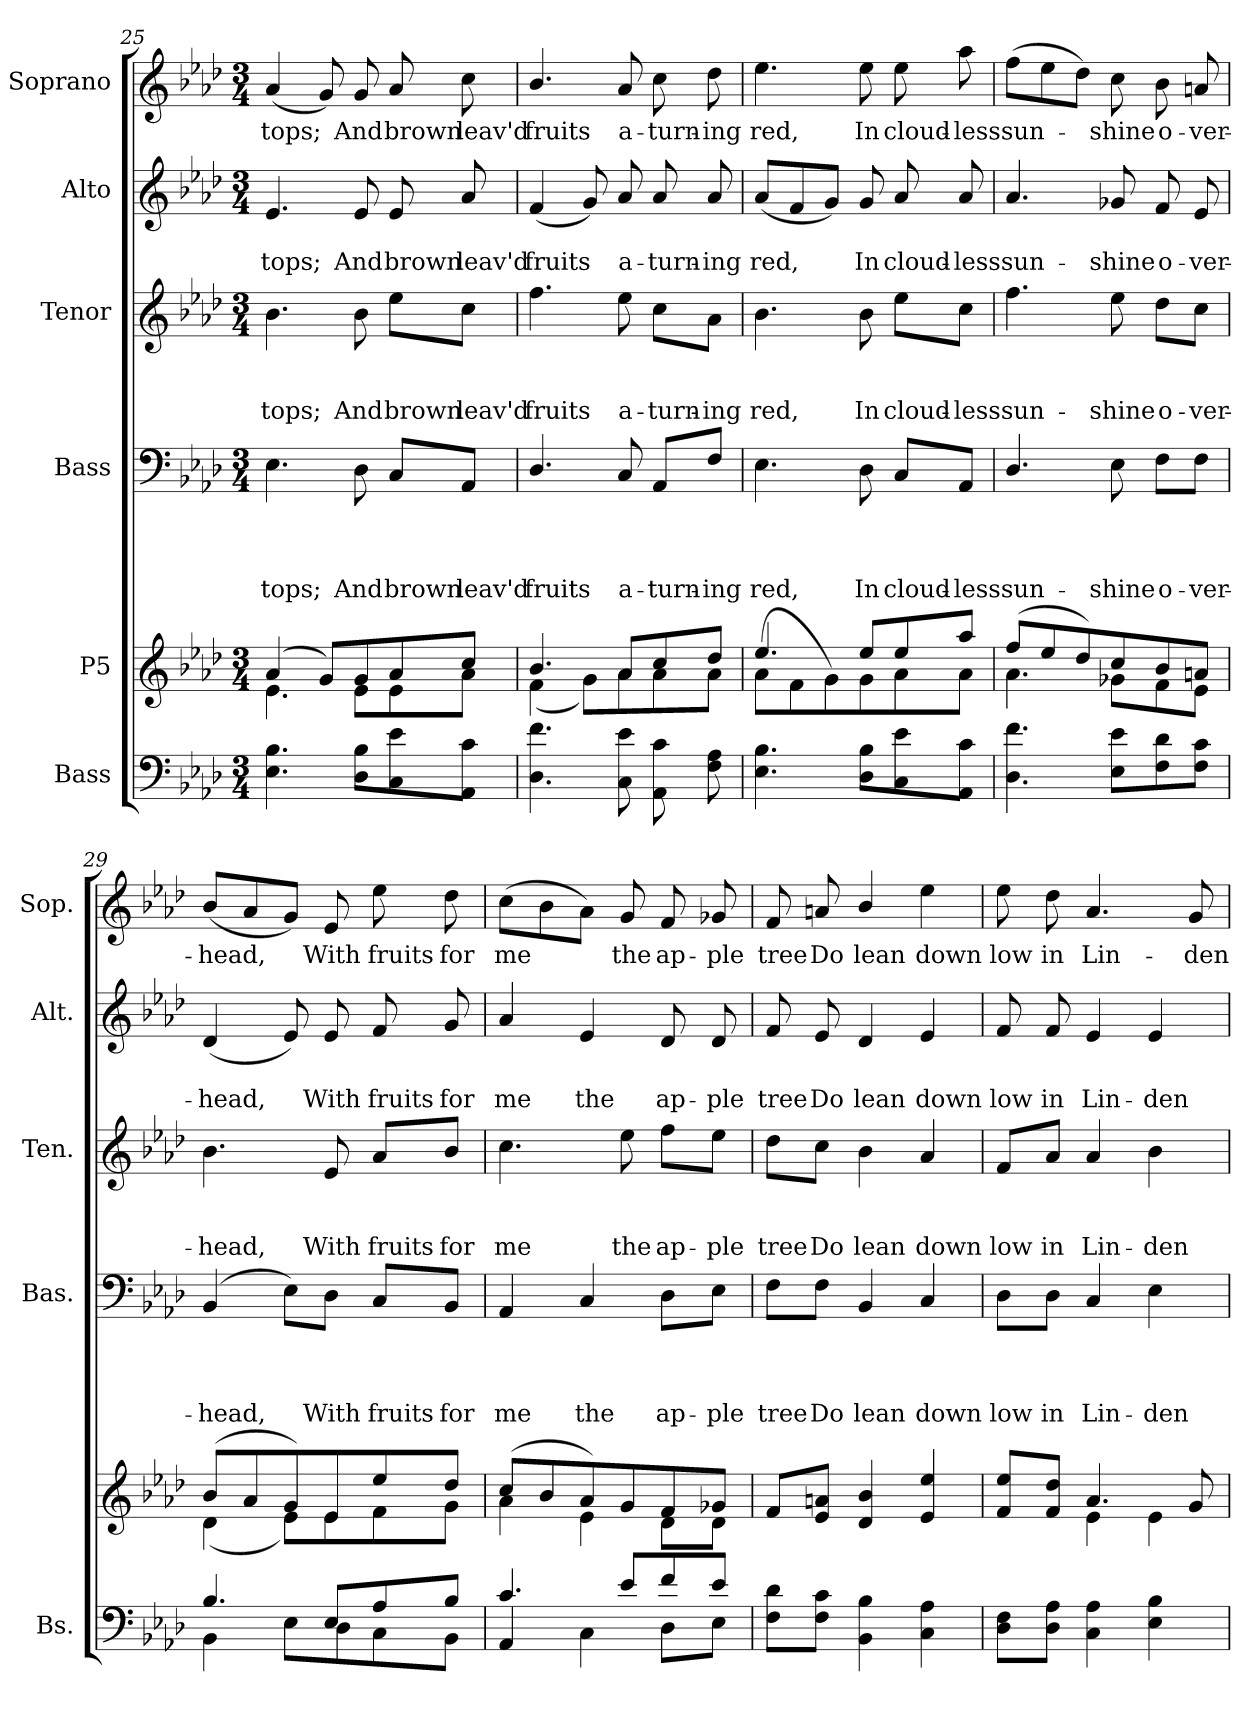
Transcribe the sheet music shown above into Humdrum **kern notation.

**kern	**kern	**kern	**text	**text	**text	**text	**kern	**text	**text	**text	**kern	**text	**text	**kern	**text
*part6	*part5	*part4	*part4	*part4	*part4	*part4	*part3	*part3	*part3	*part3	*part2	*part2	*part2	*part1	*part1
*staff6	*staff5	*staff4	*staff4	*staff4	*staff4	*staff4	*staff3	*staff3	*staff3	*staff3	*staff2	*staff2	*staff2	*staff1	*staff1
*I"Bass	*I"P5	*I"Bass	*	*	*	*	*I"Tenor	*	*	*	*I"Alto	*	*	*I"Soprano	*
*I'Bs.	*	*I'Bas.	*	*	*	*	*I'Ten.	*	*	*	*I'Alt.	*	*	*I'Sop.	*
!!LO:PB:g=z
*clefF4	*clefG2	*clefF4	*	*	*	*	*clefG2	*	*	*	*clefG2	*	*	*clefG2	*
*	*	*	*	*	*	*	*ITrd7c12	*	*	*	*	*	*	*	*
*k[b-e-a-d-]	*k[b-e-a-d-]	*k[b-e-a-d-]	*	*	*	*	*k[b-e-a-d-]	*	*	*	*k[b-e-a-d-]	*	*	*k[b-e-a-d-]	*
*A-:	*A-:	*A-:	*	*	*	*	*A-:	*	*	*	*A-:	*	*	*A-:	*
*M3/4	*M3/4	*M3/4	*	*	*	*	*M3/4	*	*	*	*M3/4	*	*	*M3/4	*
=25	=25	=25	=25	=25	=25	=25	=25	=25	=25	=25	=25	=25	=25	=25	=25
*^	*^	*	*	*	*	*	*	*	*	*	*	*	*	*	*
!	!	!	!	!	!	!	!	!LO:LY:b	!	!	!	!LO:LY:b	!	!	!LO:LY:b	!	!LO:LY:b
4.E-\ 4.B-\	2.ryy	(>4a-/	4.e-\	4.E-\	.	.	.	tops;	4.B-\	.	.	tops;	4.e-/	.	tops;	(<4a-/	tops;
.	.	8g/L)	.	.	.	.	.	.	.	.	.	.	.	.	.	8g/)	.
!	!	!	!	!	!	!	!	!LO:LY:b	!	!	!	!LO:LY:b	!	!	!LO:LY:b	!	!LO:LY:b
8D-\ 8B-\L	.	8g/	8e-\L	8D-\	.	.	.	And	8B-\	.	.	And	8e-/	.	And	8g/	And
!	!	!	!	!	!	!	!	!LO:LY:b	!	!	!	!LO:LY:b	!	!	!LO:LY:b	!	!LO:LY:b
8C\ 8e-\	.	8a-/	8e-\	8C/L	.	.	.	brown	8e-\L	.	.	brown	8e-/	.	brown	8a-/	brown
!	!	!	!	!	!	!	!	!LO:LY:b	!	!	!	!LO:LY:b	!	!	!LO:LY:b	!	!LO:LY:b
8AA-\ 8c\J	.	8cc/J	8a-\J	8AA-/J	.	.	.	leav'd	8c\J	.	.	leav'd	8a-/	.	leav'd	8cc\	leav'd
=26	=26	=26	=26	=26	=26	=26	=26	=26	=26	=26	=26	=26	=26	=26	=26	=26	=26
!	!	!	!	!	!	!	!	!LO:LY:b	!	!	!	!LO:LY:b	!	!	!LO:LY:b	!	!LO:LY:b
4.D-\ 4.f\	2.ryy	4.b-/	(<4f\	4.D-/	.	.	.	fruits	4.f\	.	.	fruits	(<4f/	.	fruits	4.b-/	fruits
.	.	.	8g\L)	.	.	.	.	.	.	.	.	.	8g/)	.	.	.	.
!	!	!	!	!	!	!	!	!LO:LY:b	!	!	!	!LO:LY:b	!	!	!LO:LY:b	!	!LO:LY:b
8C\ 8e-\	.	8a-/L	8a-\	8C/	.	.	.	a-	8e-\	.	.	a-	8a-/	.	a-	8a-/	a-
!	!	!	!	!	!	!	!	!LO:LY:b	!	!	!	!LO:LY:b	!	!	!LO:LY:b	!	!LO:LY:b
8AA-\ 8c\	.	8cc/	8a-\	8AA-/L	.	.	.	-turn-	8c\L	.	.	-turn-	8a-/	.	-turn-	8cc\	-turn-
!	!	!	!	!	!	!	!	!LO:LY:b	!	!	!	!LO:LY:b	!	!	!LO:LY:b	!	!LO:LY:b
8F\ 8A-\	.	8dd-/J	8a-\J	8F/J	.	.	.	-ing	8A-\J	.	.	-ing	8a-/	.	-ing	8dd-\	-ing
=27	=27	=27	=27	=27	=27	=27	=27	=27	=27	=27	=27	=27	=27	=27	=27	=27	=27
!	!	!	!	!	!	!	!	!LO:LY:b	!	!	!	!LO:LY:b	!	!	!LO:LY:b	!	!LO:LY:b
4.E-\ 4.B-\	2.ryy	(<8a-\L	4.ee-/	4.E-\	.	.	.	red,	4.B-\	.	.	red,	(<8a-/L	.	red,	4.ee-\	red,
.	.	8f\	.	.	.	.	.	.	.	.	.	.	8f/	.	.	.	.
.	.	8g\)	.	.	.	.	.	.	.	.	.	.	8g/J)	.	.	.	.
!	!	!	!	!	!	!	!	!LO:LY:b	!	!	!	!LO:LY:b	!	!	!LO:LY:b	!	!LO:LY:b
8D-\ 8B-\L	.	8g\	8ee-/L	8D-\	.	.	.	In	8B-\	.	.	In	8g/	.	In	8ee-\	In
!	!	!	!	!	!	!	!	!LO:LY:b	!	!	!	!LO:LY:b	!	!	!LO:LY:b	!	!LO:LY:b
8C\ 8e-\	.	8a-\	8ee-/	8C/L	.	.	.	cloud-	8e-\L	.	.	cloud-	8a-/	.	cloud-	8ee-\	cloud-
!	!	!	!	!	!	!	!	!LO:LY:b	!	!	!	!LO:LY:b	!	!	!LO:LY:b	!	!LO:LY:b
8AA-\ 8c\J	.	8a-\J	8aa-/J	8AA-/J	.	.	.	-less	8c\J	.	.	-less	8a-/	.	-less	8aa-\	-less
=28	=28	=28	=28	=28	=28	=28	=28	=28	=28	=28	=28	=28	=28	=28	=28	=28	=28
!	!	!	!	!	!	!	!	!LO:LY:b	!	!	!	!LO:LY:b	!	!	!LO:LY:b	!	!LO:LY:b
4.D-\ 4.f\	2.ryy	(<8ff/L	4.a-\	4.D-/	.	.	.	sun-	4.f\	.	.	sun-	4.a-/	.	sun-	(>8ff\L	sun-
.	.	8ee-/	.	.	.	.	.	.	.	.	.	.	.	.	.	8ee-\	.
.	.	8dd-/)	.	.	.	.	.	.	.	.	.	.	.	.	.	8dd-\J)	.
!	!	!	!	!	!	!	!	!LO:LY:b	!	!	!	!LO:LY:b	!	!	!LO:LY:b	!	!LO:LY:b
8E-\ 8e-\L	.	8cc/	8g-X\L	8E-\	.	.	.	-shine	8e-\	.	.	-shine	8g-X/	.	-shine	8cc\	-shine
!	!	!	!	!	!	!	!	!LO:LY:b	!	!	!	!LO:LY:b	!	!	!LO:LY:b	!	!LO:LY:b
8F\ 8d-\	.	8b-/	8f\	8F\L	.	.	.	o-	8d-\L	.	.	o-	8f/	.	o-	8b-\	o-
!	!	!	!	!	!	!	!	!LO:LY:b	!	!	!	!LO:LY:b	!	!	!LO:LY:b	!	!LO:LY:b
8F\ 8c\J	.	8an/J	8e-\J	8F\J	.	.	.	-ver-	8c\J	.	.	-ver-	8e-/	.	-ver-	8an/	-ver-
!!LO:LB:g=z
=29	=29	=29	=29	=29	=29	=29	=29	=29	=29	=29	=29	=29	=29	=29	=29	=29	=29
!	!	!	!	!	!	!	!	!LO:LY:b	!	!	!	!LO:LY:b	!	!	!LO:LY:b	!	!LO:LY:b
4.B-/	4BB-\	(<8b-/L	(<4d-\	(>4BB-/	.	.	.	-head,	4.B-\	.	.	-head,	(<4d-/	.	-head,	(<8b-/L	-head,
.	.	8a-/	.	.	.	.	.	.	.	.	.	.	.	.	.	8a-/	.
.	8E-\L	8g/)	8e-\L)	8E-\L)	.	.	.	.	.	.	.	.	8e-/)	.	.	8g/J)	.
!	!	!	!	!	!	!	!	!LO:LY:b	!	!	!	!LO:LY:b	!	!	!LO:LY:b	!	!LO:LY:b
8E-/L	8D-\	8e-/	8e-\	8D-\J	.	.	.	With	8E-/	.	.	With	8e-/	.	With	8e-/	With
!	!	!	!	!	!	!	!	!LO:LY:b	!	!	!	!LO:LY:b	!	!	!LO:LY:b	!	!LO:LY:b
8A-/	8C\	8ee-/	8f\	8C/L	.	.	.	fruits	8A-/L	.	.	fruits	8f/	.	fruits	8ee-\	fruits
!	!	!	!	!	!	!	!	!LO:LY:b	!	!	!	!LO:LY:b	!	!	!LO:LY:b	!	!LO:LY:b
8B-/J	8BB-\J	8dd-/J	8g\J	8BB-/J	.	.	.	for	8B-/J	.	.	for	8g/	.	for	8dd-\	for
=30	=30	=30	=30	=30	=30	=30	=30	=30	=30	=30	=30	=30	=30	=30	=30	=30	=30
!	!	!	!	!	!	!	!	!LO:LY:b	!	!	!	!LO:LY:b	!	!	!LO:LY:b	!	!LO:LY:b
4AA-/	4.c/	(<8cc/L	4a-\	4AA-/	.	.	.	me	4.c\	.	.	me	4a-/	.	me	(>8cc\L	me
.	.	8b-/	.	.	.	.	.	.	.	.	.	.	.	.	.	8b-\	.
!	!	!	!	!	!	!	!	!LO:LY:b	!	!	!	!	!	!	!LO:LY:b	!	!
4C\	.	8a-/)	4e-\	4C/	.	.	.	the	.	.	.	.	4e-/	.	the	8a-\J)	.
!	!	!	!	!	!	!	!	!	!	!	!	!LO:LY:b	!	!	!	!	!LO:LY:b
.	8e-/L	8g/	.	.	.	.	.	.	8e-\	.	.	the	.	.	.	8g/	the
!	!	!	!	!	!	!	!	!LO:LY:b	!	!	!	!LO:LY:b	!	!	!LO:LY:b	!	!LO:LY:b
8D-\L	8f/	8f/	8d-\L	8D-\L	.	.	.	ap-	8f\L	.	.	ap-	8d-/	.	ap-	8f/	ap-
!	!	!	!	!	!	!	!	!LO:LY:b	!	!	!	!LO:LY:b	!	!	!LO:LY:b	!	!LO:LY:b
8E-\J	8e-/J	8g-X/J	8d-\J	8E-\J	.	.	.	-ple	8e-\J	.	.	-ple	8d-/	.	-ple	8g-X/	-ple
=31	=31	=31	=31	=31	=31	=31	=31	=31	=31	=31	=31	=31	=31	=31	=31	=31	=31
!	!	!	!	!	!	!	!	!LO:LY:b	!	!	!	!LO:LY:b	!	!	!LO:LY:b	!	!LO:LY:b
2.ryy	8F\ 8d-\L	8f/L	2.ryy	8F\L	.	.	.	tree	8d-\L	.	.	tree	8f/	.	tree	8f/	tree
!	!	!	!	!	!	!	!	!LO:LY:b	!	!	!	!LO:LY:b	!	!	!LO:LY:b	!	!LO:LY:b
.	8F\ 8c\J	8e-/ 8an/J	.	8F\J	.	.	.	Do	8c\J	.	.	Do	8e-/	.	Do	8an/	Do
!	!	!	!	!	!	!	!	!LO:LY:b	!	!	!	!LO:LY:b	!	!	!LO:LY:b	!	!LO:LY:b
.	4BB-\ 4B-\	4d-/ 4b-/	.	4BB-/	.	.	.	lean	4B-\	.	.	lean	4d-/	.	lean	4b-/	lean
!	!	!	!	!	!	!	!	!LO:LY:b	!	!	!	!LO:LY:b	!	!	!LO:LY:b	!	!LO:LY:b
.	4C\ 4A-\	4e-/ 4ee-/	.	4C/	.	.	.	down	4A-/	.	.	down	4e-/	.	down	4ee-\	down
=32	=32	=32	=32	=32	=32	=32	=32	=32	=32	=32	=32	=32	=32	=32	=32	=32	=32
!	!	!	!	!	!	!	!	!LO:LY:b	!	!	!	!LO:LY:b	!	!	!LO:LY:b	!	!LO:LY:b
2.ryy	8D-\ 8F\L	8f/ 8ee-/L	4ryy	8D-\L	.	.	.	low	8F/L	.	.	low	8f/	.	low	8ee-\	low
!	!	!	!	!	!	!	!	!LO:LY:b	!	!	!	!LO:LY:b	!	!	!LO:LY:b	!	!LO:LY:b
.	8D-\ 8A-\J	8f/ 8dd-/J	.	8D-\J	.	.	.	in	8A-/J	.	.	in	8f/	.	in	8dd-\	in
!	!	!	!	!	!	!	!	!LO:LY:b	!	!	!	!LO:LY:b	!	!	!LO:LY:b	!	!LO:LY:b
.	4C\ 4A-\	4.a-/	4e-\	4C/	.	.	.	Lin-	4A-/	.	.	Lin-	4e-/	.	Lin-	4.a-/	Lin-
!	!	!	!	!	!	!	!	!LO:LY:b	!	!	!	!LO:LY:b	!	!	!LO:LY:b	!	!
.	4E-\ 4B-\	.	4e-\	4E-\	.	.	.	-den	4B-\	.	.	-den	4e-/	.	-den	.	.
!	!	!	!	!	!	!	!	!	!	!	!	!	!	!	!	!	!LO:LY:b
.	.	8g/	.	.	.	.	.	.	.	.	.	.	.	.	.	8g/	-den
*v	*v	*	*	*	*	*	*	*	*	*	*	*	*	*	*	*	*
*	*v	*v	*	*	*	*	*	*	*	*	*	*	*	*	*	*
=	=	=	=	=	=	=	=	=	=	=	=	=	=	=	=
*-	*-	*-	*-	*-	*-	*-	*-	*-	*-	*-	*-	*-	*-	*-	*-
